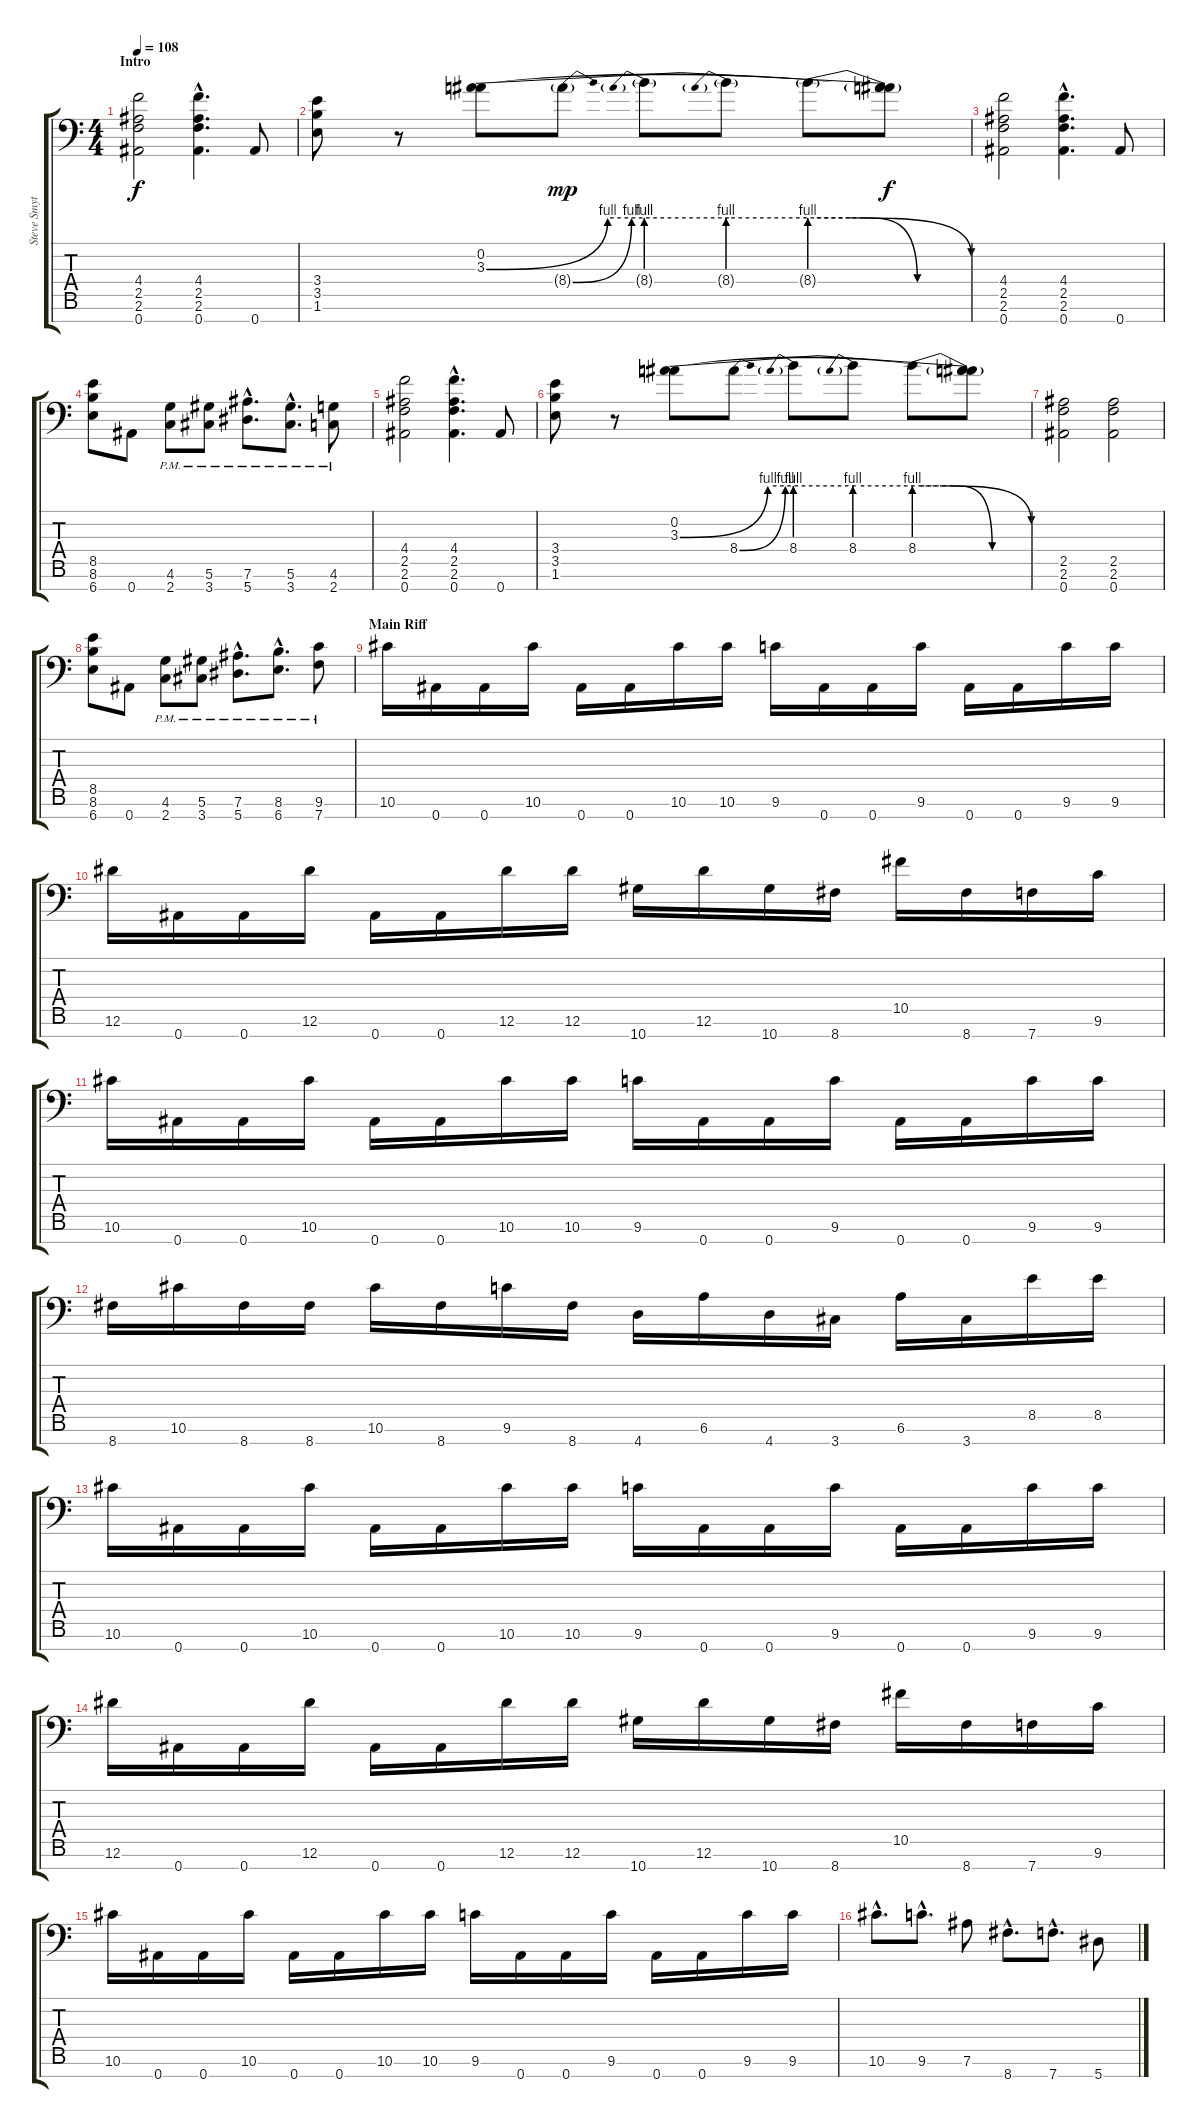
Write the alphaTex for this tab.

\track ("Steve Smyth Rhythm" "Steve Smyt") {instrument distortionguitar}
\staff {score tabs}
\tuning (Eb4 Bb3 Gb3 Db3 Ab2 Eb2 Bb1) {hide}
\ts (4 4)
\section ("" "Intro")
\tempo 108
\clef f4
\ks c
(4.4 2.5 2.6 0.7).2{dy f instrument distortionguitar} (4.4{hac} 2.5{hac} 2.6{hac} 0.7{hac}).4{d} 0.7.8 |
(3.4 3.5 1.6).8 r.8 (0.2 3.3{be (custom 0 0 15 4 30 4 45 4 60 0)}).8 8.4{be (bend 0 0 60 4) g}.8{dy mp} 8.4{be (prebend 0 4 60 4) g}.8 8.4{be (prebend 0 4 60 4) g}.8 8.4{be (custom 0 4 20 4 40 0 60 0) g}.8 (0.2{t} 3.3{t} 8.4{t}).8{dy f} |
(4.4 2.5 2.6 0.7).2 (4.4{hac} 2.5{hac} 2.6{hac} 0.7{hac}).4{d} 0.7.8 |
(8.5 8.6 6.7).8 0.7.8 (4.6{pm} 2.7{pm}).8 (5.6{pm} 3.7{pm}).8 (7.6{hac pm} 5.7{hac pm}).8{d} (5.6{hac pm} 3.7{hac pm}).8{d} (4.6{pm} 2.7{pm}).8 |
(4.4 2.5 2.6 0.7).2 (4.4{hac} 2.5{hac} 2.6{hac} 0.7{hac}).4{d} 0.7.8 |
(3.4 3.5 1.6).8 r.8 (0.2 3.3{be (custom 0 0 15 4 30 4 45 4 60 0)}).8 8.4{be (bend 0 0 60 4)}.8 8.4{be (prebend 0 4 60 4)}.8 8.4{be (prebend 0 4 60 4)}.8 8.4{be (custom 0 4 20 4 40 0 60 0)}.8 (0.2{t} 3.3{t} 8.4{t}).8 |
(2.5 2.6 0.7).2 (2.5 2.6 0.7).2 |
(8.5 8.6 6.7).8 0.7.8 (4.6{pm} 2.7{pm}).8 (5.6{pm} 3.7{pm}).8 (7.6{hac pm} 5.7{hac pm}).8{d} (8.6{hac pm} 6.7{hac pm}).8{d} (9.6{pm} 7.7{pm}).8 |
\section ("" "Main Riff")
10.6.16 0.7.16 0.7.16 10.6.16 0.7.16 0.7.16 10.6.16 10.6.16 9.6.16 0.7.16 0.7.16 9.6.16 0.7.16 0.7.16 9.6.16 9.6.16 |
12.6.16 0.7.16 0.7.16 12.6.16 0.7.16 0.7.16 12.6.16 12.6.16 10.7.16 12.6.16 10.7.16 8.7.16 10.5.16 8.7.16 7.7.16 9.6.16 |
10.6.16 0.7.16 0.7.16 10.6.16 0.7.16 0.7.16 10.6.16 10.6.16 9.6.16 0.7.16 0.7.16 9.6.16 0.7.16 0.7.16 9.6.16 9.6.16 |
8.7.16 10.6.16 8.7.16 8.7.16 10.6.16 8.7.16 9.6.16 8.7.16 4.7.16 6.6.16 4.7.16 3.7.16 6.6.16 3.7.16 8.5.16 8.5.16 |
10.6.16 0.7.16 0.7.16 10.6.16 0.7.16 0.7.16 10.6.16 10.6.16 9.6.16 0.7.16 0.7.16 9.6.16 0.7.16 0.7.16 9.6.16 9.6.16 |
12.6.16 0.7.16 0.7.16 12.6.16 0.7.16 0.7.16 12.6.16 12.6.16 10.7.16 12.6.16 10.7.16 8.7.16 10.5.16 8.7.16 7.7.16 9.6.16 |
10.6.16 0.7.16 0.7.16 10.6.16 0.7.16 0.7.16 10.6.16 10.6.16 9.6.16 0.7.16 0.7.16 9.6.16 0.7.16 0.7.16 9.6.16 9.6.16 |
10.6{hac}.8{d} 9.6{hac}.8{d} 7.6.8 8.7{hac}.8{d} 7.7{hac}.8{d} 5.7.8
